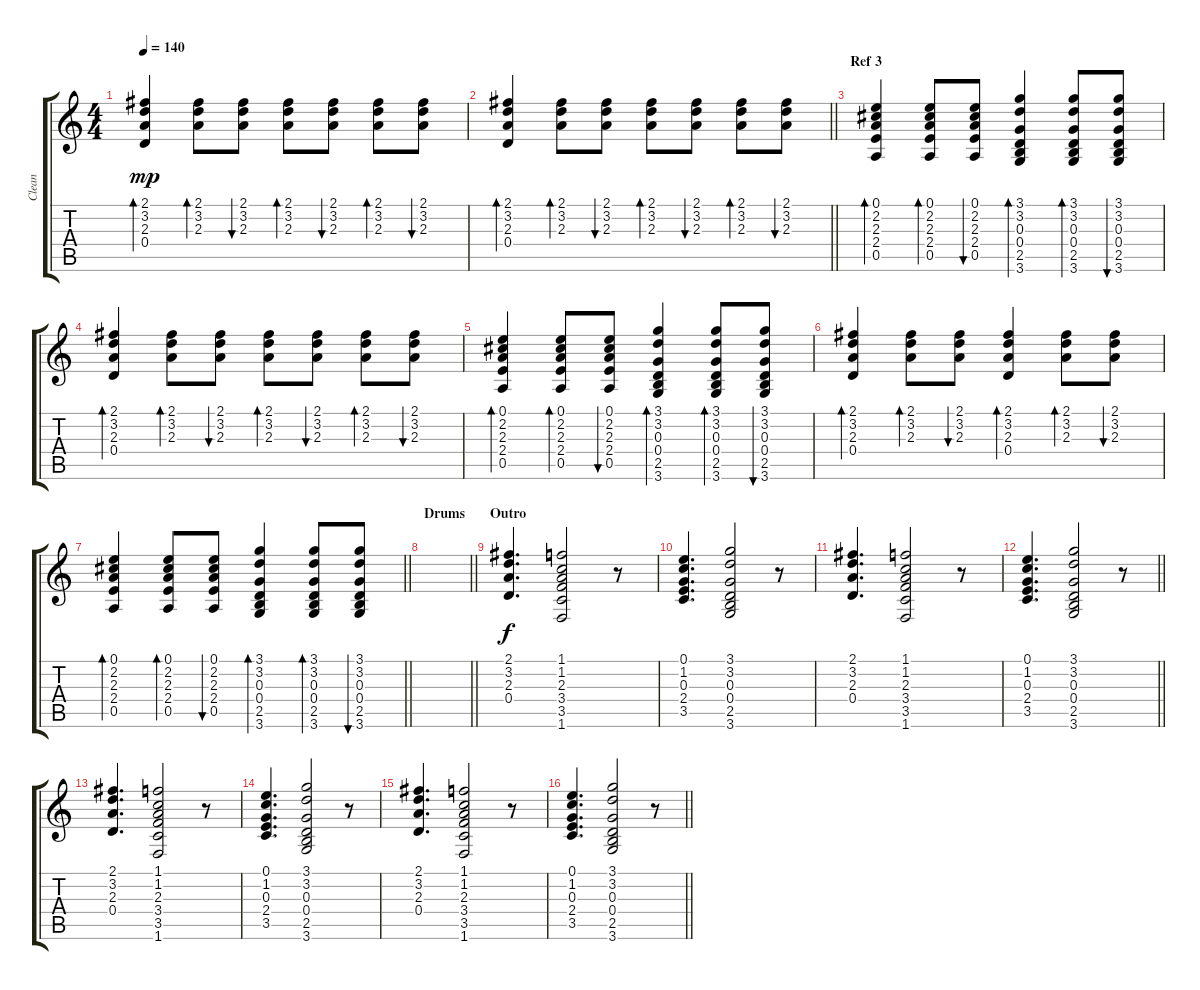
\track ("Clean" "Clean") {instrument electricguitarclean}
\staff {score tabs}
\tuning (E4 B3 G3 D3 A2 E2) {hide}
\ts (4 4)
\tempo 140
\clef g2
\ks c
(2.1 3.2 2.3 0.4).4{bd 60 dy mp} (2.1 3.2 2.3).8{bd 60} (2.1 3.2 2.3).8{bu 60} (2.1 3.2 2.3).8{bd 60} (2.1 3.2 2.3).8{bu 60} (2.1 3.2 2.3).8{bd 60} (2.1 3.2 2.3).8{bu 60} |
\barLineRight lightlight
(2.1 3.2 2.3 0.4).4{bd 60} (2.1 3.2 2.3).8{bd 60} (2.1 3.2 2.3).8{bu 60} (2.1 3.2 2.3).8{bd 60} (2.1 3.2 2.3).8{bu 60} (2.1 3.2 2.3).8{bd 60} (2.1 3.2 2.3).8{bu 60} |
\section ("" "Ref 3")
(0.1 2.2 2.3 2.4 0.5).4{bd 60} (0.1 2.2 2.3 2.4 0.5).8{bd 60} (0.1 2.2 2.3 2.4 0.5).8{bu 60} (3.1 3.2 0.3 0.4 2.5 3.6).4{bd 60} (3.1 3.2 0.3 0.4 2.5 3.6).8{bd 60} (3.1 3.2 0.3 0.4 2.5 3.6).8{bu 60} |
(2.1 3.2 2.3 0.4).4{bd 60} (2.1 3.2 2.3).8{bd 60} (2.1 3.2 2.3).8{bu 60} (2.1 3.2 2.3).8{bd 60} (2.1 3.2 2.3).8{bu 60} (2.1 3.2 2.3).8{bd 60} (2.1 3.2 2.3).8{bu 60} |
(0.1 2.2 2.3 2.4 0.5).4{bd 60} (0.1 2.2 2.3 2.4 0.5).8{bd 60} (0.1 2.2 2.3 2.4 0.5).8{bu 60} (3.1 3.2 0.3 0.4 2.5 3.6).4{bd 60} (3.1 3.2 0.3 0.4 2.5 3.6).8{bd 60} (3.1 3.2 0.3 0.4 2.5 3.6).8{bu 60} |
(2.1 3.2 2.3 0.4).4{bd 60} (2.1 3.2 2.3).8{bd 60} (2.1 3.2 2.3).8{bu 60} (2.1 3.2 2.3 0.4).4{bd 60} (2.1 3.2 2.3).8{bd 60} (2.1 3.2 2.3).8{bu 60} |
\barLineRight lightlight
(0.1 2.2 2.3 2.4 0.5).4{bd 60} (0.1 2.2 2.3 2.4 0.5).8{bd 60} (0.1 2.2 2.3 2.4 0.5).8{bu 60} (3.1 3.2 0.3 0.4 2.5 3.6).4{bd 60} (3.1 3.2 0.3 0.4 2.5 3.6).8{bd 60} (3.1 3.2 0.3 0.4 2.5 3.6).8{bu 60} |
\section ("" "Drums")
\barLineRight lightlight
|
\section ("" "Outro")
(2.1 3.2 2.3 0.4).4{d dy f} (1.1 1.2 2.3 3.4 3.5 1.6).2 r.8 |
(0.1 1.2 0.3 2.4 3.5).4{d} (3.1 3.2 0.3 0.4 2.5 3.6).2 r.8 |
(2.1 3.2 2.3 0.4).4{d} (1.1 1.2 2.3 3.4 3.5 1.6).2 r.8 |
\barLineRight lightlight
(0.1 1.2 0.3 2.4 3.5).4{d} (3.1 3.2 0.3 0.4 2.5 3.6).2 r.8 |
(2.1 3.2 2.3 0.4).4{d} (1.1 1.2 2.3 3.4 3.5 1.6).2 r.8 |
(0.1 1.2 0.3 2.4 3.5).4{d} (3.1 3.2 0.3 0.4 2.5 3.6).2 r.8 |
(2.1 3.2 2.3 0.4).4{d} (1.1 1.2 2.3 3.4 3.5 1.6).2 r.8 |
\barLineRight lightlight
(0.1 1.2 0.3 2.4 3.5).4{d} (3.1 3.2 0.3 0.4 2.5 3.6).2 r.8
